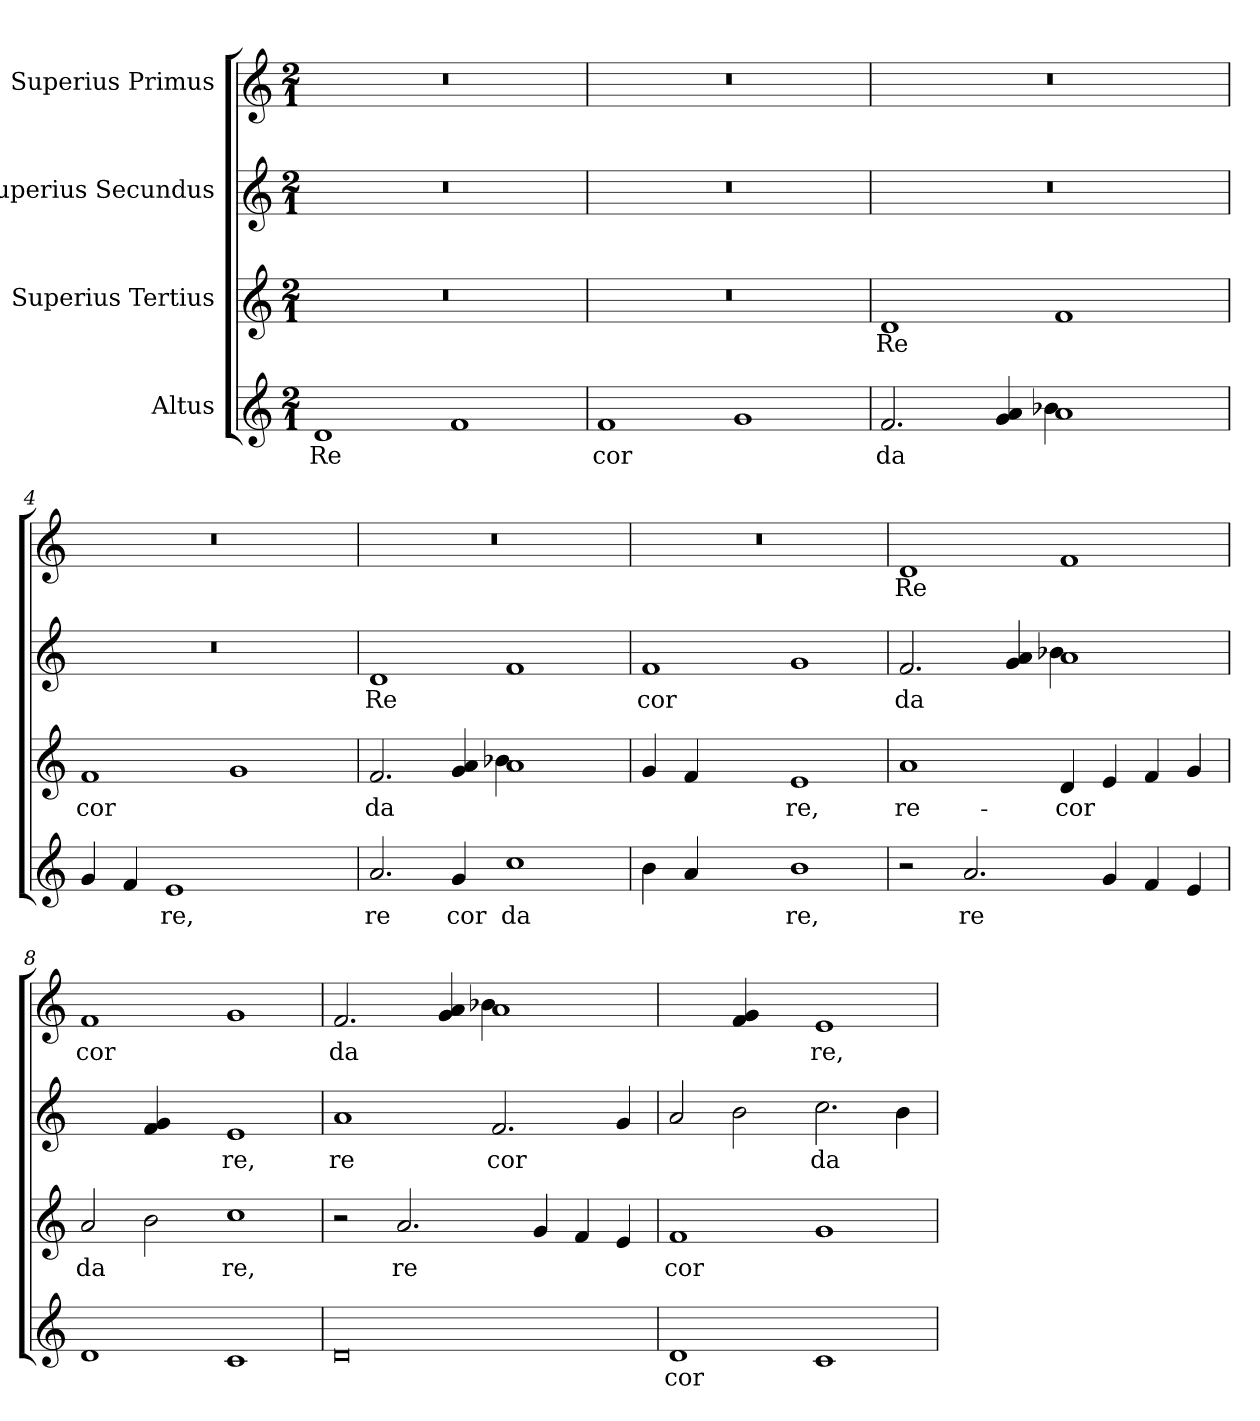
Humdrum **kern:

**kern	**text	**kern	**text	**kern	**text	**kern	**text
*part4	*part4	*part3	*part3	*part2	*part2	*part1	*part1
*staff4	*staff4	*staff3	*staff3	*staff2	*staff2	*staff1	*staff1
*I"Altus	*	*I"Superius Tertius	*	*I"Superius Secundus	*	*I"Superius Primus	*
!!LO:PB:g=z
*stria5	*	*stria5	*	*stria5	*	*stria5	*
*clefG2	*	*clefG2	*	*clefG2	*	*clefG2	*
*k[]	*	*k[]	*	*k[]	*	*k[]	*
*C:	*	*C:	*	*C:	*	*C:	*
*M2/1	*	*M2/1	*	*M2/1	*	*M2/1	*
=1	=1	=1	=1	=1	=1	=1	=1
!	!LO:LY:b:cj	!	!	!	!	!	!
1d	Re	0r	.	0r	.	0r	.
!	!LO:LY:b:cj	!	!	!	!	!	!
1f	.	.	.	.	.	.	.
=2	=2	=2	=2	=2	=2	=2	=2
!	!LO:LY:b:cj	!	!	!	!	!	!
1f	cor	0r	.	0r	.	0r	.
!	!LO:LY:b:cj	!	!	!	!	!	!
1g	.	.	.	.	.	.	.
=3	=3	=3	=3	=3	=3	=3	=3
!	!LO:LY:b:cj	!	!LO:LY:b:cj	!	!	!	!
*^	*	*	*	*	*	*	*
2.f/	1ryy	da	1d	Re-	0r	.	0r	.
!	!	!LO:LY:b:cj	!	!	!	!	!	!
4g/ 4a/	.	.	.	.	.	.	.	.
!	!	!LO:LY:b:cj	!	!LO:LY:b:cj	!	!	!	!
1a	4b-\	.	1f	--	.	.	.	.
.	2.ryy	.	.	.	.	.	.	.
=4	=4	=4	=4	=4	=4	=4	=4	=4
!	!	!LO:LY:b:cj	!	!LO:LY:b:cj	!	!	!	!
*v	*v	*	*	*	*	*	*	*
4g/	.	1f	-cor-	0r	.	0r	.
!	!LO:LY:b:cj	!	!	!	!	!	!
4f/	.	.	.	.	.	.	.
!	!LO:LY:b:cj	!	!	!	!	!	!
1e	re,	.	.	.	.	.	.
!	!	!	!LO:LY:b:cj	!	!	!	!
.	.	1g	--	.	.	.	.
2ryy	.	.	.	.	.	.	.
=5	=5	=5	=5	=5	=5	=5	=5
!	!LO:LY:b:cj	!	!LO:LY:b:cj	!	!LO:LY:b:cj	!	!
*	*	*^	*	*	*	*	*
2.a/	re	2.f/	1ryy	-da-	1d	Re	0r	.
!	!LO:LY:b:cj	!	!	!LO:LY:b:cj	!	!	!	!
4g/	cor	4g/ 4a/	.	--	.	.	.	.
!	!LO:LY:b:cj	!	!	!LO:LY:b:cj	!	!LO:LY:b:cj	!	!
1cc	da	1a	4b-\	--	1f	.	.	.
.	.	.	2.ryy	.	.	.	.	.
=6	=6	=6	=6	=6	=6	=6	=6	=6
!	!LO:LY:b:cj	!	!	!LO:LY:b:cj	!	!LO:LY:b:cj	!	!
*	*	*v	*v	*	*	*	*	*
4b\	.	4g/	--	1f	cor	0r	.
!	!LO:LY:b:cj	!	!LO:LY:b:cj	!	!	!	!
4a/	.	4f/	--	.	.	.	.
2ryy	.	2ryy	.	.	.	.	.
!	!LO:LY:b:cj	!	!LO:LY:b:cj	!	!LO:LY:b:cj	!	!
1b	re,	1e	-re,	1g	.	.	.
!!LO:LB:g=z
=7	=7	=7	=7	=7	=7	=7	=7
!	!	!	!LO:LY:b:cj	!	!LO:LY:b:cj	!	!LO:LY:b:cj
*	*	*	*	*^	*	*	*
2r	.	1a	re-	2.f/	1ryy	da	1d	Re
!	!LO:LY:b:cj	!	!	!	!	!	!	!
2.a/	re	.	.	.	.	.	.	.
!	!	!	!	!	!	!LO:LY:b:cj	!	!
.	.	.	.	4g/ 4a/	.	.	.	.
!	!	!	!LO:LY:b:cj	!	!	!LO:LY:b:cj	!	!LO:LY:b:cj
.	.	4d/	-cor-	1a	4b-\	.	1f	.
!	!LO:LY:b:cj	!	!LO:LY:b:cj	!	!	!	!	!
4g/	.	4e/	--	.	2.ryy	.	.	.
!	!LO:LY:b:cj	!	!LO:LY:b:cj	!	!	!	!	!
4f/	.	4f/	--	.	.	.	.	.
!	!LO:LY:b:cj	!	!LO:LY:b:cj	!	!	!	!	!
4e/	.	4g/	--	.	.	.	.	.
*	*	*	*	*v	*v	*	*	*
=8	=8	=8	=8	=8	=8	=8	=8
!	!LO:LY:b:cj	!	!LO:LY:b:cj	!	!	!	!LO:LY:b:cj
1d	.	2a/	-da-	2ryy	.	1f	cor
!	!	!	!LO:LY:b:cj	!	!LO:LY:b:cj	!	!
.	.	2b\	--	4g/ 4f/	.	.	.
.	.	.	.	4ryy	.	.	.
!	!LO:LY:b:cj	!	!LO:LY:b:cj	!	!LO:LY:b:cj	!	!LO:LY:b:cj
1c	.	1cc	-re,	1e	re,	1g	.
=9	=9	=9	=9	=9	=9	=9	=9
!	!LO:LY:b:cj	!	!	!	!LO:LY:b:cj	!	!LO:LY:b:cj
*	*	*	*	*	*	*^	*
0d	.	2r	.	1a	re	2.f/	1ryy	da
!	!	!	!LO:LY:b:cj	!	!	!	!	!
.	.	2.a/	re-	.	.	.	.	.
!	!	!	!	!	!	!	!	!LO:LY:b:cj
.	.	.	.	.	.	4g/ 4a/	.	.
!	!	!	!	!	!LO:LY:b:cj	!	!	!LO:LY:b:cj
.	.	.	.	2.f/	cor	1a	4b-\	.
!	!	!	!LO:LY:b:cj	!	!	!	!	!
.	.	4g/	--	.	.	.	2.ryy	.
!	!	!	!LO:LY:b:cj	!	!	!	!	!
.	.	4f/	--	.	.	.	.	.
!	!	!	!LO:LY:b:cj	!	!LO:LY:b:cj	!	!	!
.	.	4e/	--	4g/	.	.	.	.
*	*	*	*	*	*	*v	*v	*
=10	=10	=10	=10	=10	=10	=10	=10
!	!LO:LY:b:cj	!	!LO:LY:b:cj	!	!LO:LY:b:cj	!	!
1d	cor	1f	-cor-	2a/	.	2ryy	.
!	!	!	!	!	!LO:LY:b:cj	!	!LO:LY:b:cj
.	.	.	.	2b\	.	4g/ 4f/	.
.	.	.	.	.	.	4ryy	.
!	!LO:LY:b:cj	!	!LO:LY:b:cj	!	!LO:LY:b:cj	!	!LO:LY:b:cj
1c	.	1g	--	2.cc\	da	1e	re,
!	!	!	!	!	!LO:LY:b:cj	!	!
.	.	.	.	4b\	.	.	.
=	=	=	=	=	=	=	=
*-	*-	*-	*-	*-	*-	*-	*-
